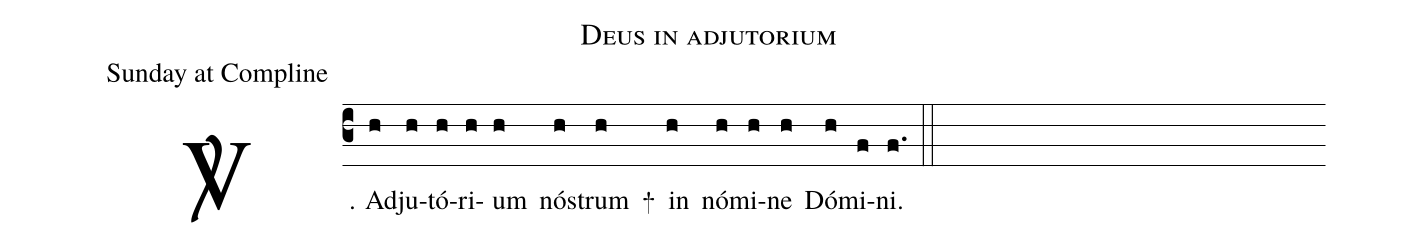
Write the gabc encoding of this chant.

name:Deus in adjutorium;
office-part:Sunday at Compline;
%%
(c3) <sp>V/</sp>. Ad(h)ju(h)tó(h)ri(h)um(h) nós(h)trum(h) +() in(h)
    nó(h)mi(h)ne(h) Dó(h)mi(f)ni.(f.) (::)
